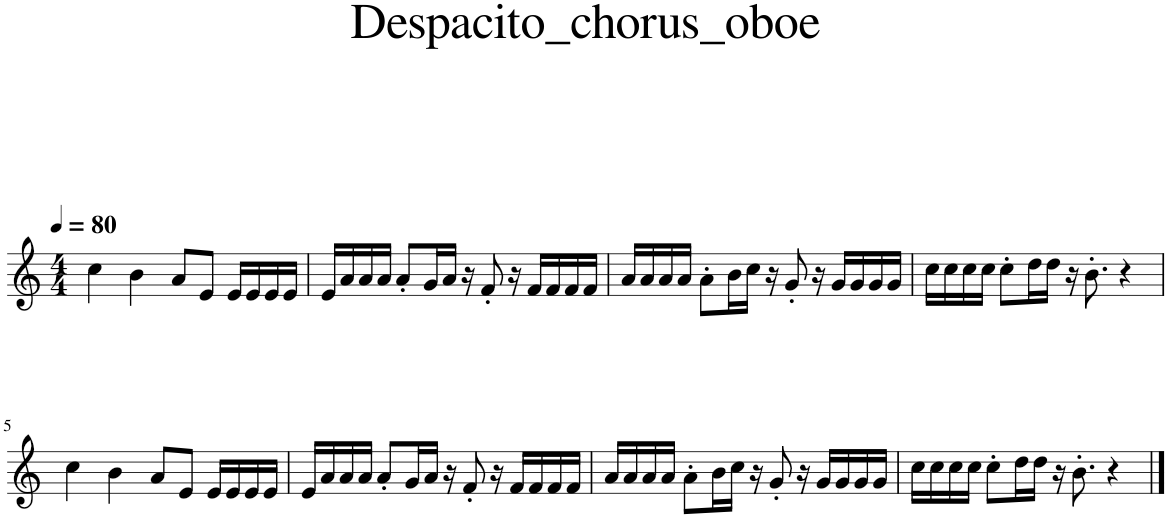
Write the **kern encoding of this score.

**kern
*part1
*staff1
*I"Oboe
*I'Ob.
*clefG2
*k[]
*M4/4
*MM80
=1
4cc\
4b\
8a/L
8e/J
16e/LL
16e/
16e/
16e/JJ
=2
16e/LL
16a/
16a/
16a/JJ
8a'/L
16g/L
16a/JJ
16r
8f'/
16r
16f/LL
16f/
16f/
16f/JJ
=3
16a/LL
16a/
16a/
16a/JJ
8a'\L
16b\L
16cc\JJ
16r
8g'/
16r
16g/LL
16g/
16g/
16g/JJ
=4
16cc\LL
16cc\
16cc\
16cc\JJ
8cc'\L
16dd\L
16dd\JJ
16r
8.b'\
4r
!!LO:LB:g=z
=5
4cc\
4b\
8a/L
8e/J
16e/LL
16e/
16e/
16e/JJ
=6
16e/LL
16a/
16a/
16a/JJ
8a'/L
16g/L
16a/JJ
16r
8f'/
16r
16f/LL
16f/
16f/
16f/JJ
=7
16a/LL
16a/
16a/
16a/JJ
8a'\L
16b\L
16cc\JJ
16r
8g'/
16r
16g/LL
16g/
16g/
16g/JJ
=8
16cc\LL
16cc\
16cc\
16cc\JJ
8cc'\L
16dd\L
16dd\JJ
16r
8.b'\
4r
==
*-
